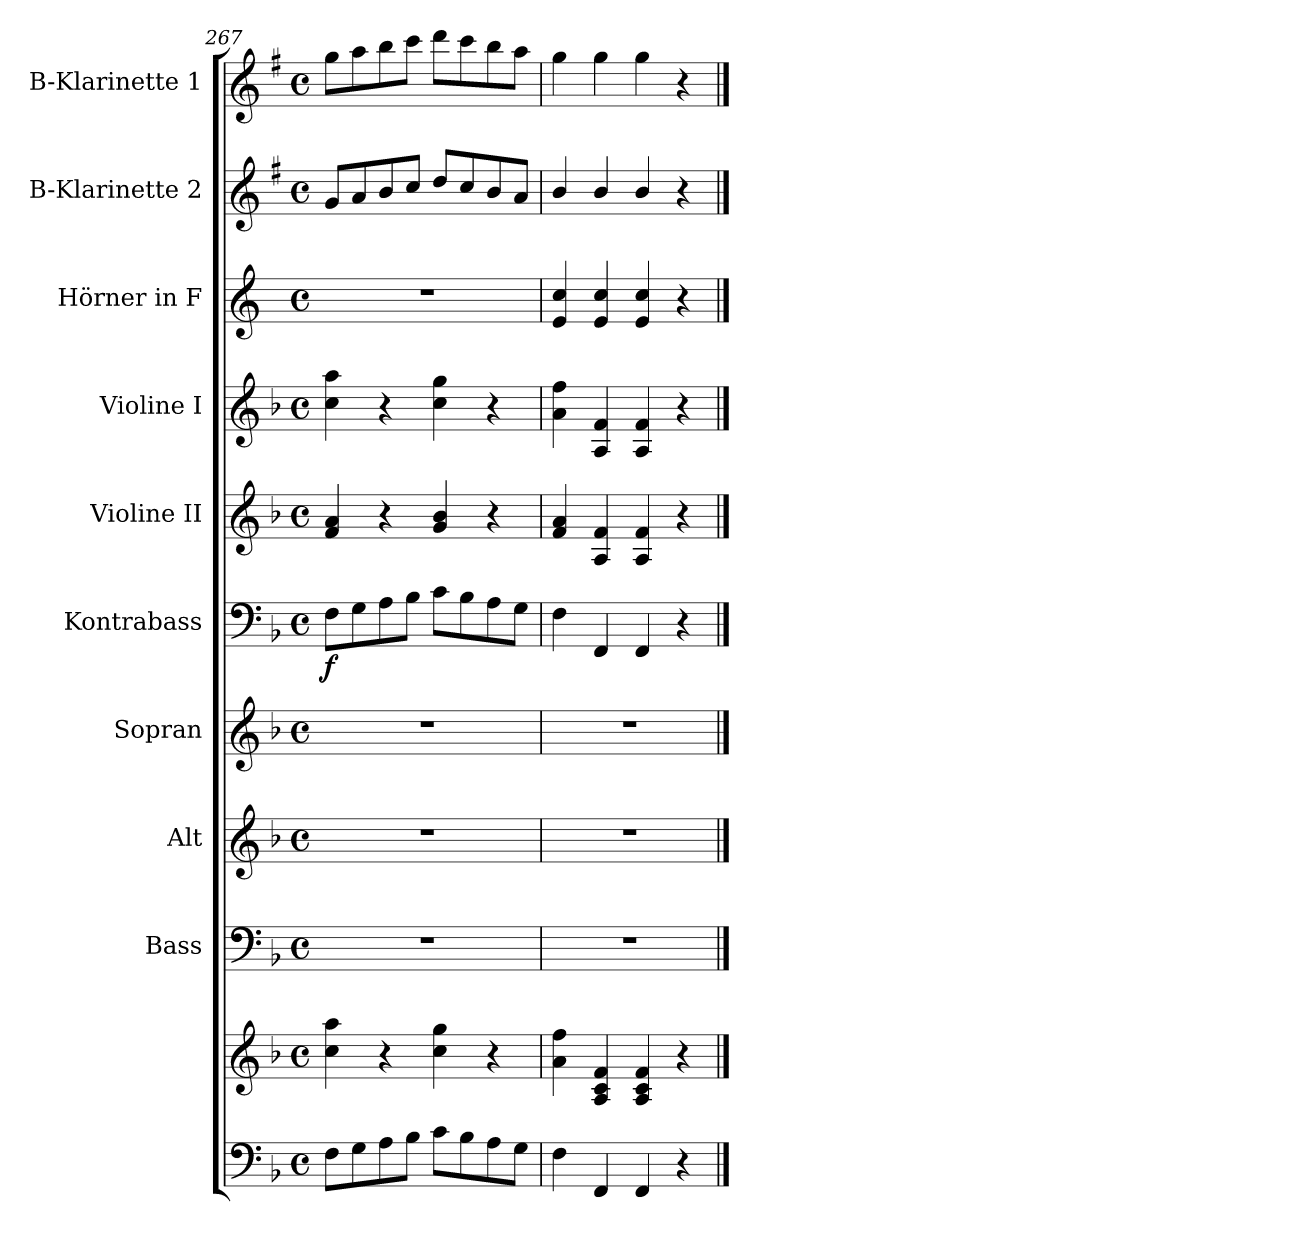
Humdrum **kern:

**kern	**kern	**kern	**kern	**kern	**kern	**dynam	**kern	**kern	**kern	**kern	**kern
*part10	*part10	*part9	*part8	*part7	*part6	*part6	*part5	*part4	*part3	*part2	*part1
*staff11	*staff10	*staff9	*staff8	*staff7	*staff6	*staff6	*staff5	*staff4	*staff3	*staff2	*staff1
*	*	*I"Bass	*I"Alt	*I"Sopran	*I"Kontrabass	*	*I"Violine II	*I"Violine I	*I"Hörner in F	*I"B-Klarinette 2	*I"B-Klarinette 1
*	*	*I'B.	*I'A.	*I'S.	*I'Kb.	*	*I'Vl. II	*I'Vl. I	*	*I'B Kl. 2	*I'B Kl. 1
*clefF4	*clefG2	*clefF4	*clefG2	*clefG2	*clefF4	*	*clefG2	*clefG2	*clefG2	*clefG2	*clefG2
*	*	*	*	*	*ITrd7c12	*	*	*	*ITrd4c7	*ITrd1c2	*ITrd1c2
*k[b-]	*k[b-]	*k[b-]	*k[b-]	*k[b-]	*k[b-]	*	*k[b-]	*k[b-]	*k[b-]	*k[b-]	*k[b-]
*F:	*F:	*F:	*F:	*F:	*F:	*	*F:	*F:	*F:	*F:	*F:
*M4/4	*M4/4	*M4/4	*M4/4	*M4/4	*M4/4	*	*M4/4	*M4/4	*M4/4	*M4/4	*M4/4
*met(c)	*met(c)	*met(c)	*met(c)	*met(c)	*met(c)	*	*met(c)	*met(c)	*met(c)	*met(c)	*met(c)
=267	=267	=267	=267	=267	=267	=267	=267	=267	=267	=267	=267
!	!	!	!	!	!	!LO:DY:b	!	!	!	!	!
8F\L	4cc\ 4aa\	1r	1r	1r	8FF\L	f	4f/ 4a/	4cc\ 4aa\	1r	8f/L	8ff\L
8G\	.	.	.	.	8GG\	.	.	.	.	8g/	8gg\
8A\	4r	.	.	.	8AA\	.	4r	4r	.	8a/	8aa\
8B-\J	.	.	.	.	8BB-\J	.	.	.	.	8b-/J	8bb-\J
8c\L	4cc\ 4gg\	.	.	.	8C\L	.	4g/ 4b-/	4cc\ 4gg\	.	8cc/L	8ccc\L
8B-\	.	.	.	.	8BB-\	.	.	.	.	8b-/	8bb-\
8A\	4r	.	.	.	8AA\	.	4r	4r	.	8a/	8aa\
8G\J	.	.	.	.	8GG\J	.	.	.	.	8g/J	8gg\J
=268	=268	=268	=268	=268	=268	=268	=268	=268	=268	=268	=268
4F\	4a\ 4ff\	1r	1r	1r	4FF\	.	4f/ 4a/	4a\ 4ff\	4A/ 4f/	4a/	4ff\
4FF/	4A/ 4c/ 4f/	.	.	.	4FFF/	.	4A/ 4f/	4A/ 4f/	4A/ 4f/	4a/	4ff\
4FF/	4A/ 4c/ 4f/	.	.	.	4FFF/	.	4A/ 4f/	4A/ 4f/	4A/ 4f/	4a/	4ff\
4r	4r	.	.	.	4r	.	4r	4r	4r	4r	4r
==	==	==	==	==	==	==	==	==	==	==	==
*-	*-	*-	*-	*-	*-	*-	*-	*-	*-	*-	*-
